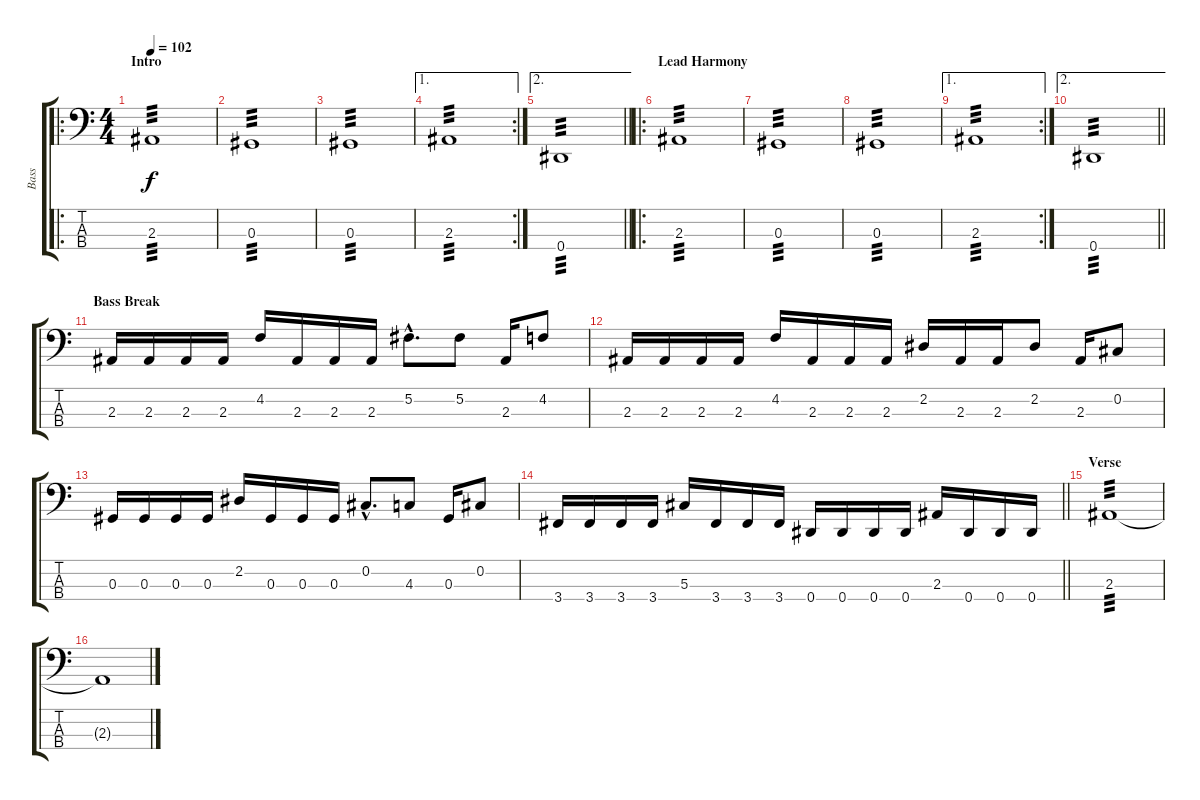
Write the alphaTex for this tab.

\track ("Bass" "Bass") {instrument electricbassfinger}
\staff {score tabs}
\tuning (Gb2 Db2 Ab1 Eb1) {hide}
\ro
\ts (4 4)
\section ("" "Intro")
\tempo 102
\clef f4
\ks c
2.3.1{tp 3 dy f instrument electricbassfinger} |
0.3.1{tp 3} |
0.3.1{tp 3} |
\ae 1
\rc 2
2.3.1{tp 3} |
\ae 2
\barLineRight lightlight
0.4.1{tp 3} |
\ro
\section ("" "Lead Harmony")
2.3.1{tp 3} |
0.3.1{tp 3} |
0.3.1{tp 3} |
\ae 1
\rc 2
2.3.1{tp 3} |
\ae 2
\barLineRight lightlight
0.4.1{tp 3} |
\section ("" "Bass Break")
2.3.16 2.3.16 2.3.16 2.3.16 4.2.16 2.3.16 2.3.16 2.3.16 5.2{hac}.8{d} 5.2.8 2.3.16 4.2.8 |
2.3.16 2.3.16 2.3.16 2.3.16 4.2.16 2.3.16 2.3.16 2.3.16 2.2.16 2.3.16 2.3.16 2.2.8 2.3.16 0.2.8 |
0.3.16 0.3.16 0.3.16 0.3.16 2.2.16 0.3.16 0.3.16 0.3.16 0.2{hac}.8{d} 4.3.8 0.3.16 0.2.8 |
\barLineRight lightlight
3.4.16 3.4.16 3.4.16 3.4.16 5.3.16 3.4.16 3.4.16 3.4.16 0.4.16 0.4.16 0.4.16 0.4.16 2.3.16 0.4.16 0.4.16 0.4.16 |
\section ("" "Verse")
2.3.1{tp 3} |
2.3{t}.1
